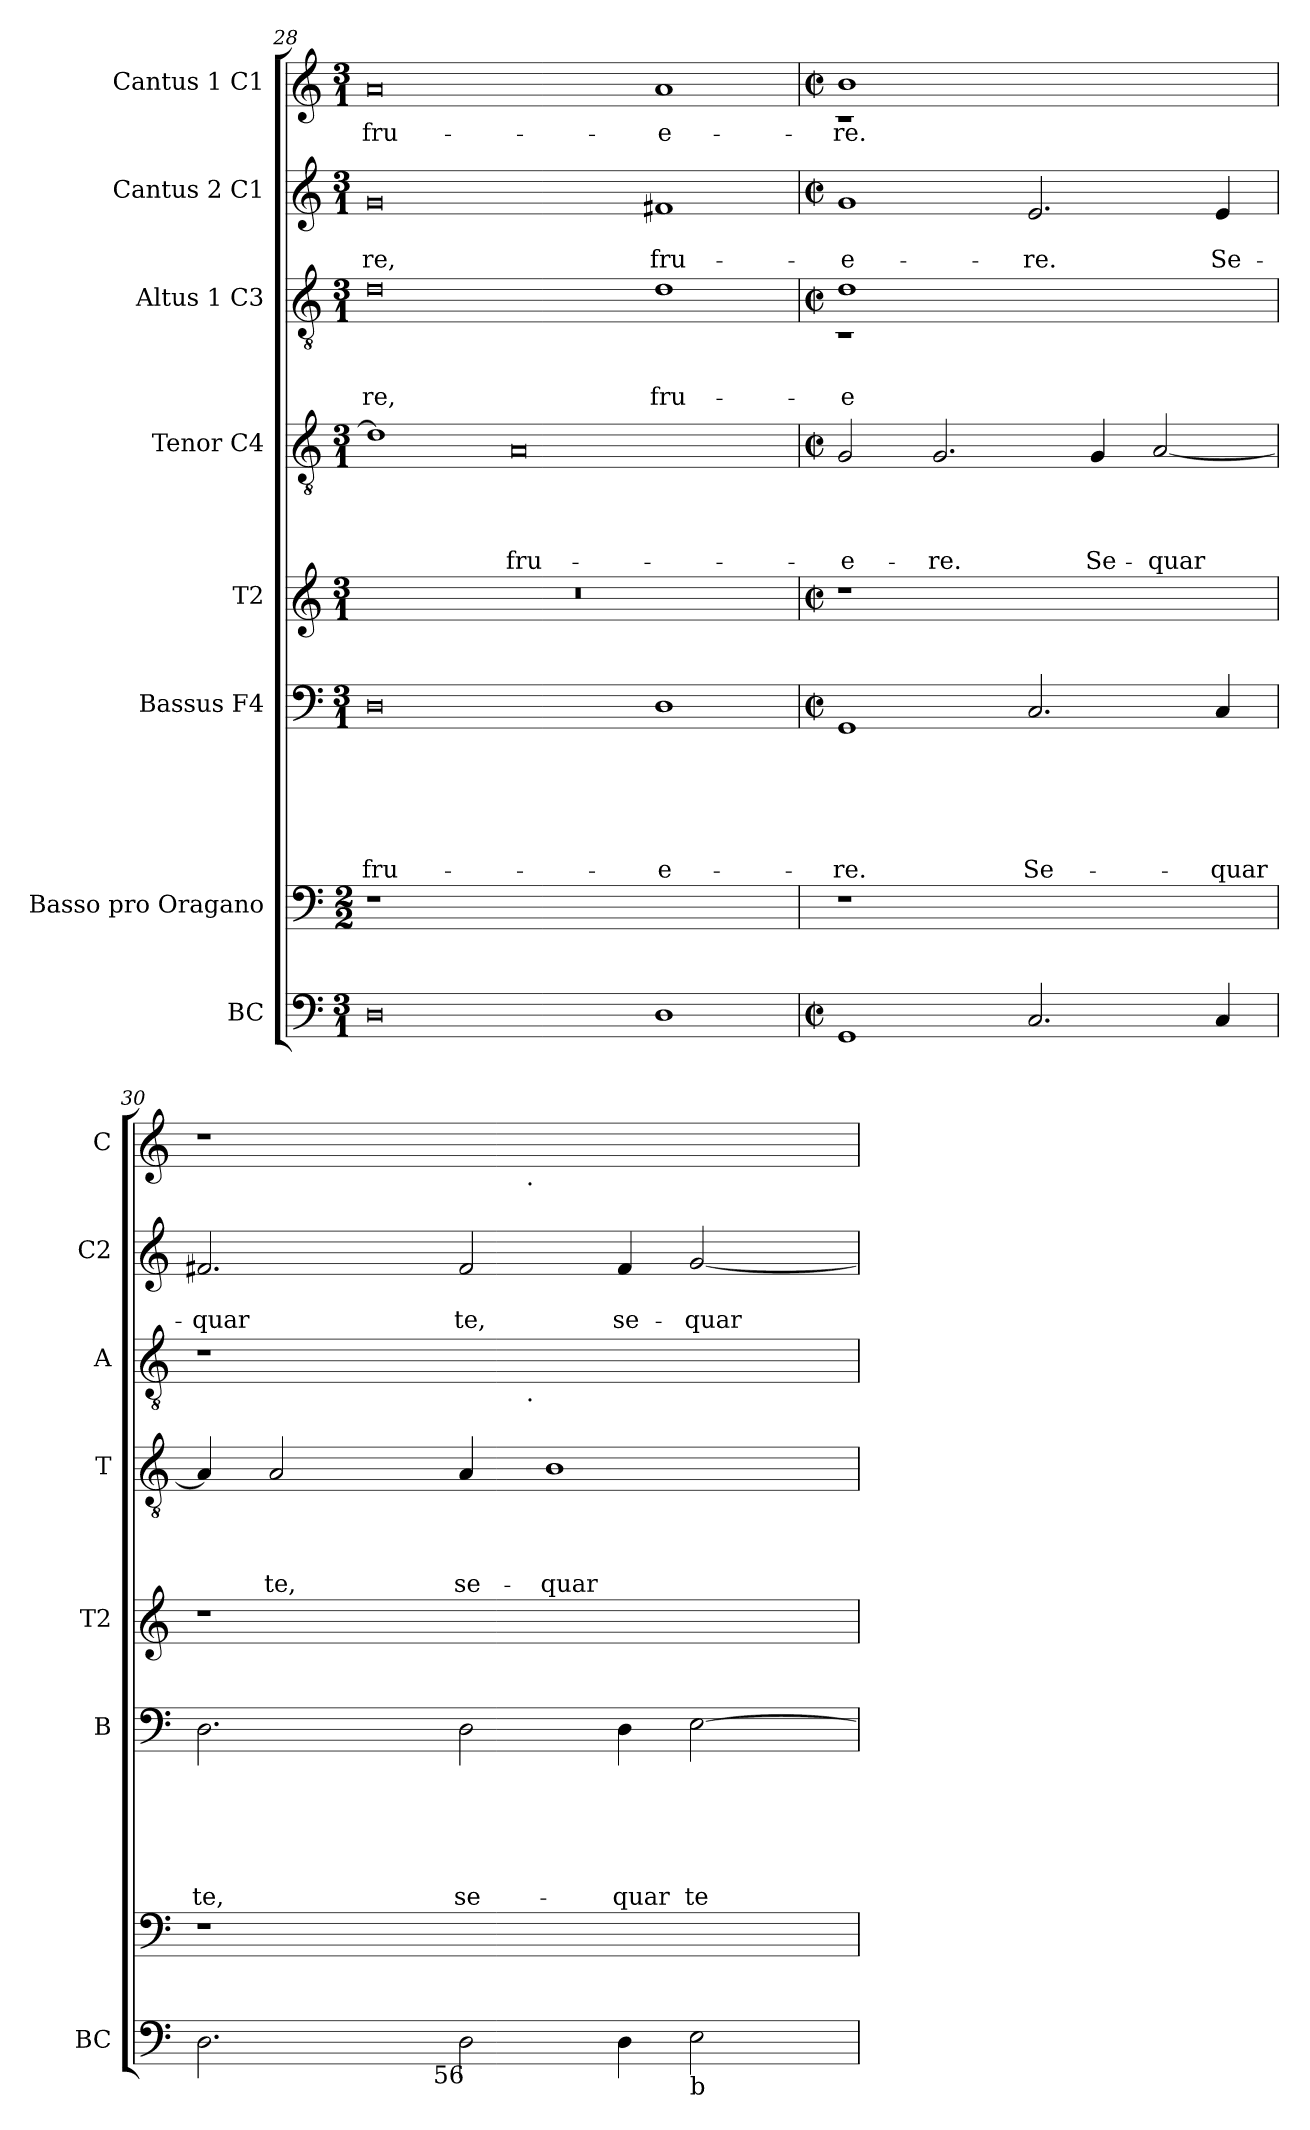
**kern	**kern	**kern	**text	**text	**text	**text	**text	**text	**kern	**kern	**text	**text	**text	**text	**kern	**text	**text	**text	**kern	**text	**text	**kern	**text
*part8	*part7	*part6	*part6	*part6	*part6	*part6	*part6	*part6	*part5	*part4	*part4	*part4	*part4	*part4	*part3	*part3	*part3	*part3	*part2	*part2	*part2	*part1	*part1
*staff8	*staff7	*staff6	*staff6	*staff6	*staff6	*staff6	*staff6	*staff6	*staff5	*staff4	*staff4	*staff4	*staff4	*staff4	*staff3	*staff3	*staff3	*staff3	*staff2	*staff2	*staff2	*staff1	*staff1
*I"BC	*I"Basso pro Oragano	*I"Bassus F4	*	*	*	*	*	*	*I"T2	*I"Tenor C4	*	*	*	*	*I"Altus 1 C3	*	*	*	*I"Cantus 2 C1	*	*	*I"Cantus 1 C1	*
*I'BC	*	*I'B	*	*	*	*	*	*	*I'T2	*I'T	*	*	*	*	*I'A	*	*	*	*I'C2	*	*	*I'C	*
*clefF4	*clefF4	*clefF4	*	*	*	*	*	*	*clefG2	*clefGv2	*	*	*	*	*clefGv2	*	*	*	*clefG2	*	*	*clefG2	*
*	*ITrd7c12	*	*	*	*	*	*	*	*	*	*	*	*	*	*	*	*	*	*	*	*	*	*
*k[]	*k[]	*k[]	*	*	*	*	*	*	*k[]	*k[]	*	*	*	*	*k[]	*	*	*	*k[]	*	*	*k[]	*
*C:	*C:	*C:	*	*	*	*	*	*	*C:	*C:	*	*	*	*	*C:	*	*	*	*C:	*	*	*C:	*
*M3/1	*M2/2	*M3/1	*	*	*	*	*	*	*M3/1	*M3/1	*	*	*	*	*M3/1	*	*	*	*M3/1	*	*	*M3/1	*
=28	=28	=28	=28	=28	=28	=28	=28	=28	=28	=28	=28	=28	=28	=28	=28	=28	=28	=28	=28	=28	=28	=28	=28
!	!	!	!	!	!	!	!	!LO:LY:b	!	!	!	!	!	!	!	!	!	!LO:LY:b	!	!	!LO:LY:b	!	!LO:LY:b
0D	1r	0D	.	.	.	.	.	fru-	0.r	1d]	.	.	.	.	0d	.	.	-re,	0g	.	-re,	0a	fru-
!	!	!	!	!	!	!	!	!	!	!	!	!	!	!LO:LY:b:rj	!	!	!	!	!	!	!	!	!
.	0ryy	.	.	.	.	.	.	.	.	0A	.	.	.	fru-	.	.	.	.	.	.	.	.	.
!	!	!	!	!	!	!	!	!LO:LY:b:rj	!	!	!	!	!	!	!	!	!	!LO:LY:b:rj	!	!	!LO:LY:b:rj	!	!LO:LY:b:rj
1D	.	1D	.	.	.	.	.	-e-	.	.	.	.	.	.	1d	.	.	fru-	1f#X	.	fru-	1a	-e-
!!LO:PB:g=z
=29	=29	=29	=29	=29	=29	=29	=29	=29	=29	=29	=29	=29	=29	=29	=29	=29	=29	=29	=29	=29	=29	=29	=29
*M2/2	*	*M2/2	*	*	*	*	*	*	*M2/2	*M2/2	*	*	*	*	*M2/2	*	*	*	*M2/2	*	*	*M2/2	*
*met(c|)	*	*met(c|)	*	*	*	*	*	*	*met(c|)	*met(c|)	*	*	*	*	*met(c|)	*	*	*	*met(c|)	*	*	*met(c|)	*
*	*	*	*	*	*	*	*	*	*	*	*	*	*	*	*^	*	*	*	*	*	*	*^	*
!	!	!	!	!	!	!	!	!LO:LY:b	!	!	!	!	!	!LO:LY:b	!	!LO:N:vis=1	!	!	!LO:LY:b	!	!	!LO:LY:b	!	!LO:N:vis=1	!LO:LY:b
1GG	1r	1GG	.	.	.	.	.	-re.	1r	2G/	.	.	.	-e-	1d	0rC	.	.	-e-	1g	.	-e-	1b	0rc	-re.
!	!	!	!	!	!	!	!	!	!	!	!	!	!	!LO:LY:b	!	!	!	!	!	!	!	!	!	!	!
.	.	.	.	.	.	.	.	.	.	2.G/	.	.	.	-re.	.	.	.	.	.	.	.	.	.	.	.
!	!	!	!	!	!	!	!	!LO:LY:b	!	!	!	!	!	!	!	!	!	!	!	!	!	!LO:LY:b	!	!	!
2.C</	1ryy	2.C/	.	.	.	.	.	Se-	1ryy	.	.	.	.	.	1ryy	.	.	.	.	2.e/	.	-re.	1ryy	.	.
!	!	!	!	!	!	!	!	!	!	!	!	!	!	!LO:LY:b	!	!	!	!	!	!	!	!	!	!	!
.	.	.	.	.	.	.	.	.	.	4G/	.	.	.	Se-	.	.	.	.	.	.	.	.	.	.	.
!	!	!	!	!	!	!	!	!	!	!	!	!	!	!LO:LY:b	!	!	!	!	!	!	!	!	!	!	!
.	.	.	.	.	.	.	.	.	.	[<2A/	.	.	.	-quar	.	.	.	.	.	.	.	.	.	.	.
!	!	!	!	!	!	!	!	!LO:LY:b	!	!	!	!	!	!	!	!	!	!	!	!	!	!LO:LY:b	!	!	!
4C/	.	4C/	.	.	.	.	.	-quar	.	.	.	.	.	.	.	.	.	.	.	4e/	.	Se-	.	.	.
=30	=30	=30	=30	=30	=30	=30	=30	=30	=30	=30	=30	=30	=30	=30	=30	=30	=30	=30	=30	=30	=30	=30	=30	=30	=30
!	!	!	!	!	!	!	!	!LO:LY:b	!	!	!	!	!	!	!	!	!	!	!	!	!	!LO:LY:b	!	!	!
*^	*	*	*	*	*	*	*	*	*	*	*	*	*	*	*	*	*	*	*	*	*	*	*	*	*
2.D\	2ryy	1r	2.D\	.	.	.	.	.	te,	1r	4A/]	.	.	.	.	1r	2ryy	.	.	.	2.f#X/	.	-quar	1r	2ryy	.
!	!	!	!	!	!	!	!	!	!	!	!	!	!	!	!LO:LY:b	!	!	!	!	!	!	!	!	!	!	!
.	.	.	.	.	.	.	.	.	.	.	2A/	.	.	.	te,	.	.	.	.	.	.	.	.	.	.	.
.	8ryy	.	.	.	.	.	.	.	.	.	.	.	.	.	.	.	4...ryy	.	.	.	.	.	.	.	4...ryy	.
.	16ryy	.	.	.	.	.	.	.	.	.	.	.	.	.	.	.	.	.	.	.	.	.	.	.	.	.
.	64ryy	.	.	.	.	.	.	.	.	.	.	.	.	.	.	.	.	.	.	.	.	.	.	.	.	.
!	!LO:TX:b:t=56	!	!	!	!	!	!	!	!	!	!	!	!	!	!	!	!	!	!	!	!	!	!	!	!	!
.	1ryy	.	.	.	.	.	.	.	.	.	.	.	.	.	.	.	.	.	.	.	.	.	.	.	.	.
!	!	!	!	!	!	!	!	!	!LO:LY:b	!	!	!	!	!	!LO:LY:b	!	!	!	!	!	!	!	!LO:LY:b	!	!	!
2D\	.	.	2D\	.	.	.	.	.	se-	.	4A/	.	.	.	se-	.	.	.	.	.	2f#/	.	te,	.	.	.
!	!	!	!	!	!	!	!	!	!	!	!	!	!	!	!	!	!	!	!	!	!	!	!	!	!LO:TX:b:t=.	!
!	!	!	!	!	!	!	!	!	!	!	!	!	!	!	!	!	!LO:TX:b:t=.	!	!	!	!	!	!	!	!	!
.	.	.	.	.	.	.	.	.	.	.	.	.	.	.	.	.	1ryy	.	.	.	.	.	.	.	1ryy	.
!	!	!	!	!	!	!	!	!	!	!	!	!	!	!	!LO:LY:b	!	!	!	!	!	!	!	!	!	!	!
.	.	1ryy	.	.	.	.	.	.	.	1ryy	1B	.	.	.	-quar	1ryy	.	.	.	.	.	.	.	1ryy	.	.
!	!	!	!	!	!	!	!	!	!LO:LY:b	!	!	!	!	!	!	!	!	!	!	!	!	!	!LO:LY:b	!	!	!
4D\	.	.	4D\	.	.	.	.	.	-quar	.	.	.	.	.	.	.	.	.	.	.	4f#/	.	se-	.	.	.
!LO:TX:b:t=b	!	!	!	!	!	!	!	!	!	!	!	!	!	!	!	!	!	!	!	!	!	!	!	!	!	!
!	!	!	!	!	!	!	!	!	!LO:LY:b	!	!	!	!	!	!	!	!	!	!	!	!	!	!LO:LY:b	!	!	!
2E\	.	.	[>2E\	.	.	.	.	.	te	.	.	.	.	.	.	.	.	.	.	.	[<2g/	.	-quar	.	.	.
.	4ryy	.	.	.	.	.	.	.	.	.	.	.	.	.	.	.	.	.	.	.	.	.	.	.	.	.
.	32.ryy	.	.	.	.	.	.	.	.	.	.	.	.	.	.	.	.	.	.	.	.	.	.	.	.	.
.	.	.	.	.	.	.	.	.	.	.	.	.	.	.	.	.	32ryy	.	.	.	.	.	.	.	32ryy	.
*v	*v	*	*	*	*	*	*	*	*	*	*	*	*	*	*	*v	*v	*	*	*	*	*	*	*v	*v	*
=	=	=	=	=	=	=	=	=	=	=	=	=	=	=	=	=	=	=	=	=	=	=	=
*-	*-	*-	*-	*-	*-	*-	*-	*-	*-	*-	*-	*-	*-	*-	*-	*-	*-	*-	*-	*-	*-	*-	*-
